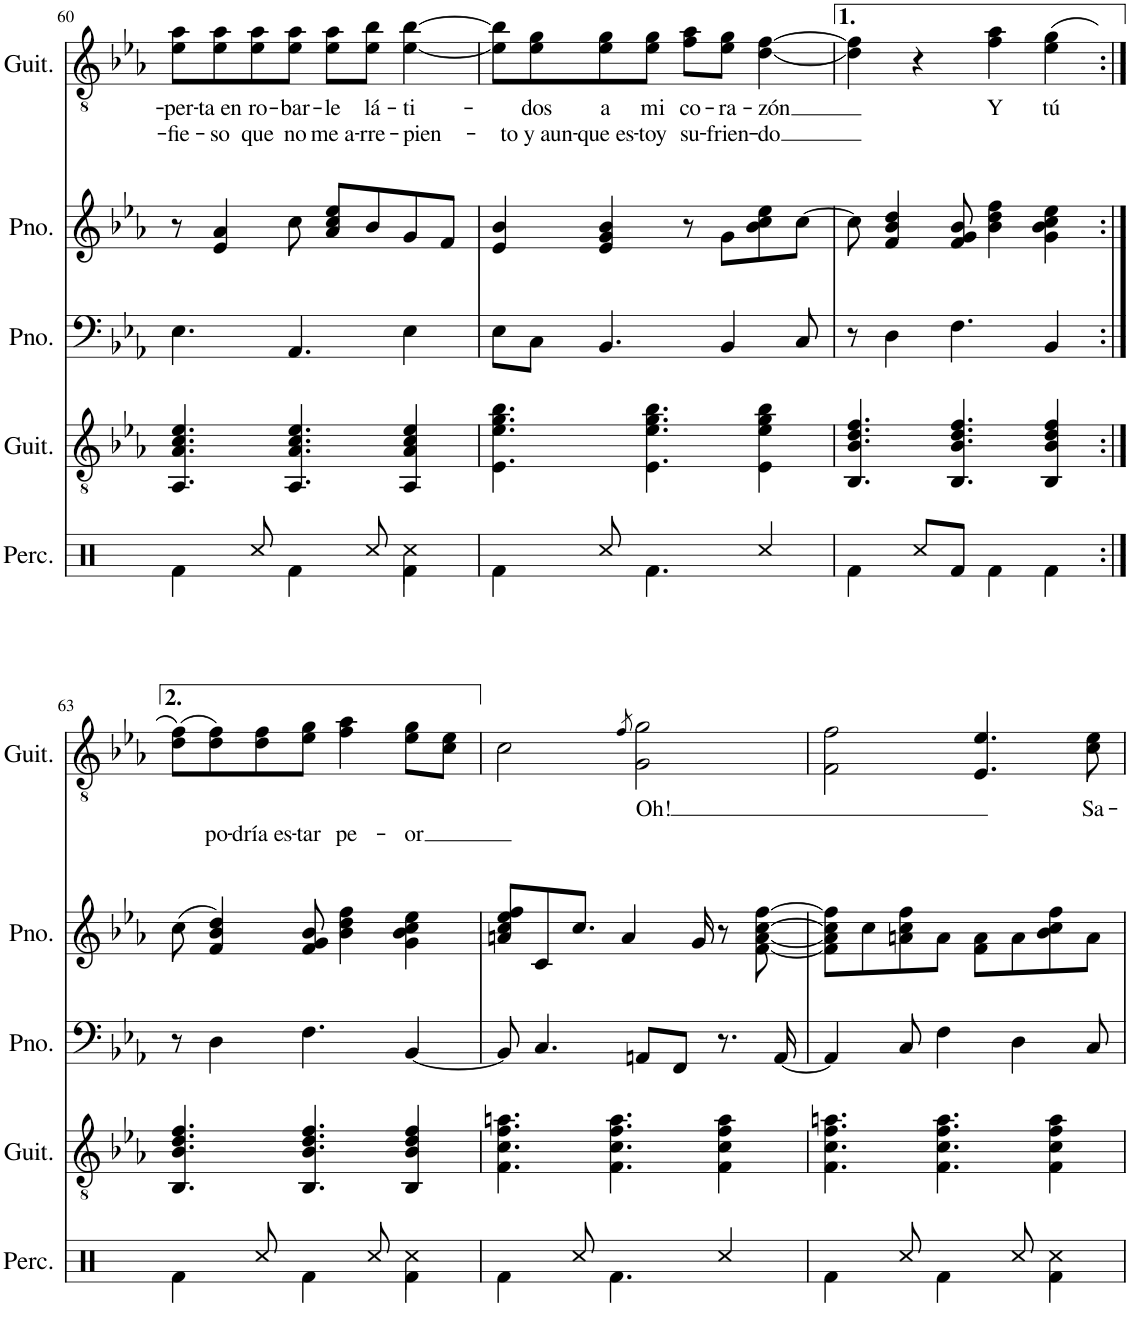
**kern	**kern	**kern	**kern	**kern	**text	**text
*part5	*part4	*part3	*part2	*part1	*part1	*part1
*staff5	*staff4	*staff3	*staff2	*staff1	*staff1	*staff1
*I"Set de percusión	*I"Guitarra acústica	*I"Piano	*I"Piano	*I"Guitarra clásica	*	*
*I'Perc.	*I'Guit.	*I'Pno.	*I'Pno.	*I'Guit.	*	*
!!LO:PB:g=z
*clefX	*clefGv2	*clefF4	*clefG2	*clefGv2	*	*
*k[]	*k[b-e-a-]	*k[b-e-a-]	*k[b-e-a-]	*k[b-e-a-]	*	*
*M4/4	*M4/4	*M4/4	*M4/4	*M4/4	*	*
=60	=60	=60	=60	=60	=60	=60
*^	*	*	*	*	*	*
!	!	!	!	!	!	!LO:LY:b	!LO:LY:b
4Rf\	2.ryy	4.AA-/ 4.A-/ 4.c/ 4.e-/	4.E-\	8r	8e-\ 8a-\L	-per-	-fie-
!	!	!	!	!	!	!LO:LY:b	!LO:LY:b
.	.	.	.	4e-/ 4a-/	8e-\ 8a-\	-ta en	-so
!	!	!	!	!	!	!LO:LY:b	!LO:LY:b
8Rcc/	.	.	.	.	8e-\ 8a-\	ro-	que
!	!	!	!	!	!	!LO:LY:b	!LO:LY:b
4Rf\	.	4.AA-/ 4.A-/ 4.c/ 4.e-/	4.AA-/	8cc\	8e-\ 8a-\J	-bar-	no
!	!	!	!	!	!	!LO:LY:b	!LO:LY:b
.	.	.	.	8a-/ 8cc/ 8ee-/L	8e-\ 8a-\L	-le	me a-
!	!	!	!	!	!	!LO:LY:b	!LO:LY:b
8Rcc/	.	.	.	8b-/	8e-\ 8b-\J	lá-	-rre-
!	!	!	!	!	!	!LO:LY:b	!LO:LY:b
4Rf\	4Rcc\	4AA-/ 4A-/ 4c/ 4e-/	4E-\	8g/	[4e-\ [4b-\	-ti-	-pien-
.	.	.	.	8f/J	.	.	.
*v	*v	*	*	*	*	*	*
=61	=61	=61	=61	=61	=61	=61
4Rf\	4.E-\ 4.e-\ 4.g\ 4.b-\	8E-\L	4e-/ 4b-/	8e-\] 8b-\]L	.	.
!	!	!	!	!	!LO:LY:b	!LO:LY:b
.	.	8C\J	.	8e-\ 8g\	-dos	-to y aun-
!	!	!	!	!	!LO:LY:b	!LO:LY:b
8Rcc/	.	4.BB-/	4e-/ 4g/ 4b-/	8e-\ 8g\	a	-que es-
!	!	!	!	!	!LO:LY:b	!LO:LY:b
4.Rf\	4.E-\ 4.e-\ 4.g\ 4.b-\	.	.	8e-\ 8g\J	mi	-toy
!	!	!	!	!	!LO:LY:b	!LO:LY:b
.	.	.	8r	8f\ 8a-\L	co-	su-
!	!	!	!	!	!LO:LY:b	!LO:LY:b
.	.	4BB-/	8g\L	8e-\ 8g\J	-ra-	-frien-
!	!	!	!	!	!LO:LY:b	!LO:LY:b
4Rcc/	4E-\ 4e-\ 4g\ 4b-\	.	8b-\ 8cc\ 8ee-\	[4d\ [4f\	-zón	-do
.	.	8C/	[8cc\J	.	.	.
=62	=62	=62	=62	=62	=62	=62
4Rf\	4.BB-/ 4.B-/ 4.d/ 4.f/	8r	8cc\]	4d\] 4f\]	.	.
.	.	4D\	4f/ 4b-/ 4dd/	.	.	.
8Rcc/L	.	.	.	4r	.	.
8Rf/J	4.BB-/ 4.B-/ 4.d/ 4.f/	4.F\	8f/ 8g/ 8b-/	.	.	.
!	!	!	!	!	!LO:LY:b	!
4Rf\	.	.	4b-\ 4dd\ 4ff\	4f\ 4a-\	Y	.
!	!	!	!	!	!LO:LY:b	!
4Rf\	4BB-/ 4B-/ 4d/ 4f/	4BB-/	4g\ 4b-\ 4cc\ 4ee-\	(4e-\ 4g\	tú	.
!!LO:LB:g=z
=63:|!	=63:|!	=63:|!	=63:|!	=63:|!	=63:|!	=63:|!
*^	*	*	*	*	*	*
4Rf\	2.ryy	4.BB-/ 4.B-/ 4.d/ 4.f/	8r	(8cc\	(8d\ 8f\L)	.	.
!	!	!	!	!	!	!	!LO:LY:b
.	.	.	4D\	4f/ 4b-/ 4dd/)	8d\ 8f\)	.	po-
!	!	!	!	!	!	!	!LO:LY:b
8Rcc/	.	.	.	.	8d\ 8f\	.	-dría es-
!	!	!	!	!	!	!	!LO:LY:b
4Rf\	.	4.BB-/ 4.B-/ 4.d/ 4.f/	4.F\	8f/ 8g/ 8b-/	8e-\ 8g\J	.	-tar
!	!	!	!	!	!	!	!LO:LY:b
.	.	.	.	4b-\ 4dd\ 4ff\	4f\ 4a-\	.	pe-
8Rcc/	.	.	.	.	.	.	.
!	!	!	!	!	!	!	!LO:LY:b
4Rf\	4Rcc\	4BB-/ 4B-/ 4d/ 4f/	[4BB-/	4g\ 4b-\ 4cc\ 4ee-\	8e-\ 8g\L	.	-or
.	.	.	.	.	8c\ 8e-\J	.	.
*v	*v	*	*	*	*	*	*
=64	=64	=64	=64	=64	=64	=64
4Rf\	4.F\ 4.c\ 4.f\ 4.an\	8BB-/]	8an/ 8cc/ 8ee-/ 8ff/L	2c\	.	.
.	.	4.C/	8c/	.	.	.
8Rcc/	.	.	8.cc/J	.	.	.
4.Rf\	4.F\ 4.c\ 4.f\ 4.a\	.	.	.	.	.
.	.	.	4a/	.	.	.
.	.	.	.	8qf/	.	.
!	!	!	!	!	!LO:LY:b	!
.	.	8AAn/L	.	2G\ 2g\	Oh!	.
.	.	8FF/J	.	.	.	.
.	.	.	16g/	.	.	.
4Rcc/	4F\ 4c\ 4f\ 4a\	8.r	8r	.	.	.
.	.	.	[8f\ [8a\ [8cc\ [8ff\	.	.	.
.	.	[16AA/	.	.	.	.
=65	=65	=65	=65	=65	=65	=65
*^	*	*	*	*	*	*
4Rf\	2.ryy	4.F\ 4.c\ 4.f\ 4.an\	4AA/]	8f\] 8a\] 8cc\] 8ff\]L	2F\ 2f\	.	.
.	.	.	.	8cc\	.	.	.
8Rcc/	.	.	8C/	8an\ 8cc\ 8ff\	.	.	.
4Rf\	.	4.F\ 4.c\ 4.f\ 4.a\	4F\	8a\J	.	.	.
.	.	.	.	8f\ 8a\L	4.E-/ 4.e-/	.	.
8Rcc/	.	.	4D\	8a\	.	.	.
4Rf\	4Rcc\	4F\ 4c\ 4f\ 4a\	.	8b-\ 8cc\ 8ff\	.	.	.
!	!	!	!	!	!	!LO:LY:b	!
.	.	.	8C/	8a\J	8c\ 8e-\	Sa-	.
*v	*v	*	*	*	*	*	*
=	=	=	=	=	=	=
*-	*-	*-	*-	*-	*-	*-
